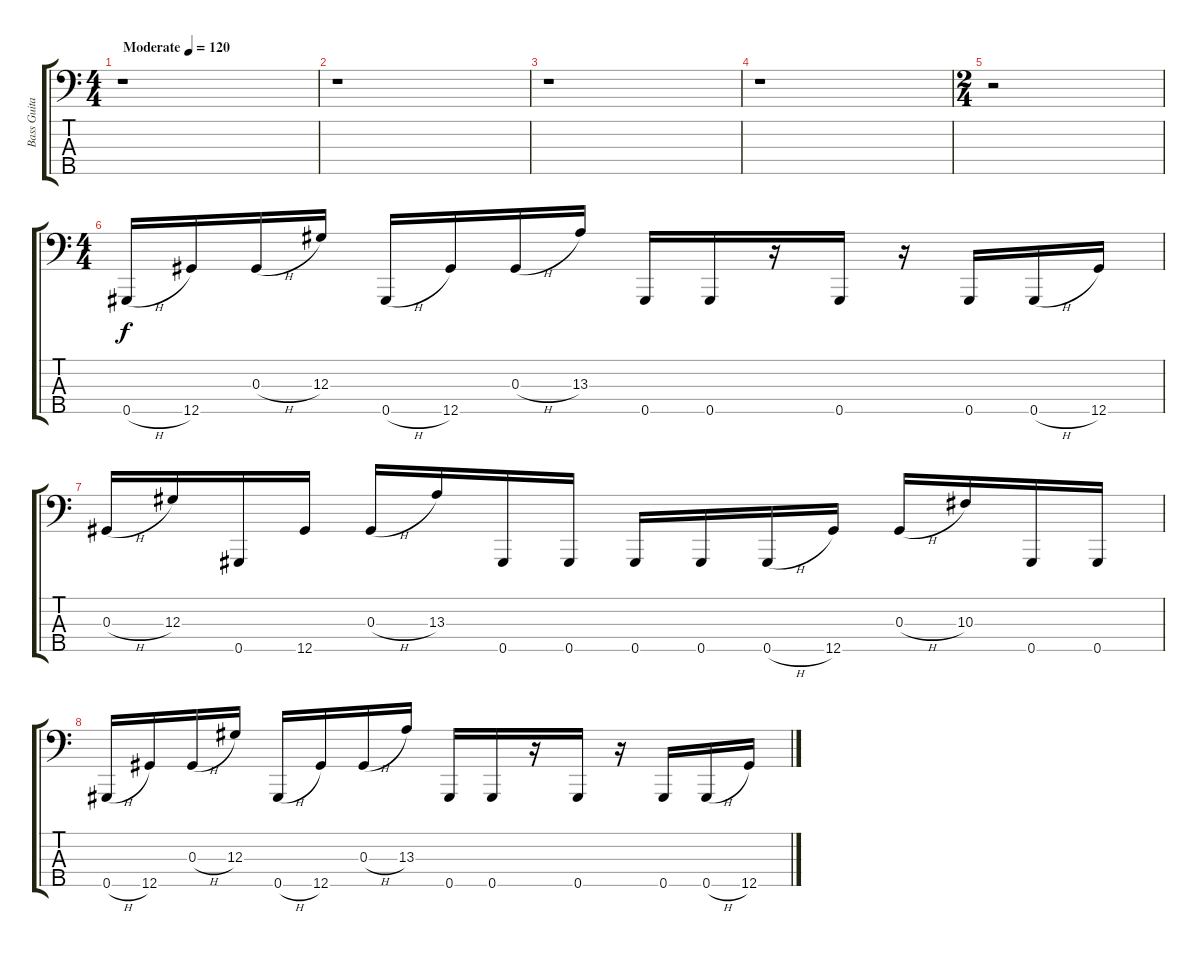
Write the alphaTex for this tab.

\track ("Bass Guitar" "Bass Guita") {instrument electricbasspick}
\staff {score tabs}
\tuning (Gb2 Db2 Ab1 Eb1 Ab0) {hide}
\ts (4 4)
\tempo (120 "Moderate")
\clef f4
\ks c
r.1{dy f instrument electricbasspick} |
r.1 |
r.1 |
r.1 |
\ts (2 4)
r.2 |
\ts (4 4)
0.5{h}.16 12.5.16 0.3{h}.16 12.3.16 0.5{h}.16 12.5.16 0.3{h}.16 13.3.16 0.5.16 0.5.16 r.16 0.5.16 r.16 0.5.16 0.5{h}.16 12.5.16 |
0.3{h}.16 12.3.16 0.5.16 12.5.16 0.3{h}.16 13.3.16 0.5.16 0.5.16 0.5.16 0.5.16 0.5{h}.16 12.5.16 0.3{h}.16 10.3.16 0.5.16 0.5.16 |
0.5{h}.16 12.5.16 0.3{h}.16 12.3.16 0.5{h}.16 12.5.16 0.3{h}.16 13.3.16 0.5.16 0.5.16 r.16 0.5.16 r.16 0.5.16 0.5{h}.16 12.5.16
